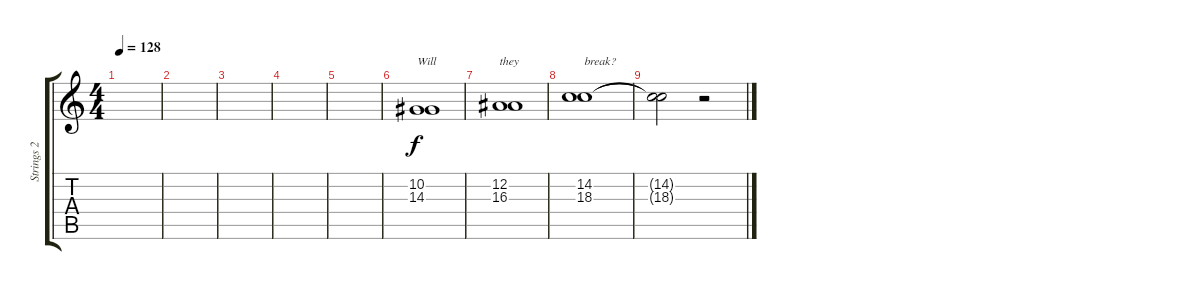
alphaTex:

\track ("Strings 2" "Strings 2") {instrument stringensemble1}
\staff {score tabs}
\tuning (Eb4 Bb3 Gb3 Db3 Ab2 Eb2) {hide}
\ts (4 4)
\tempo 128
\clef g2
\ks c
|
|
|
|
|
(10.2 14.3).1{txt "Will" volume 10 balance 14 instrument choiraahs} |
(12.2 16.3).1{txt "they"} |
(14.2 18.3).1{txt "break?"} |
(14.2{t} 18.3{t}).2 r.2
